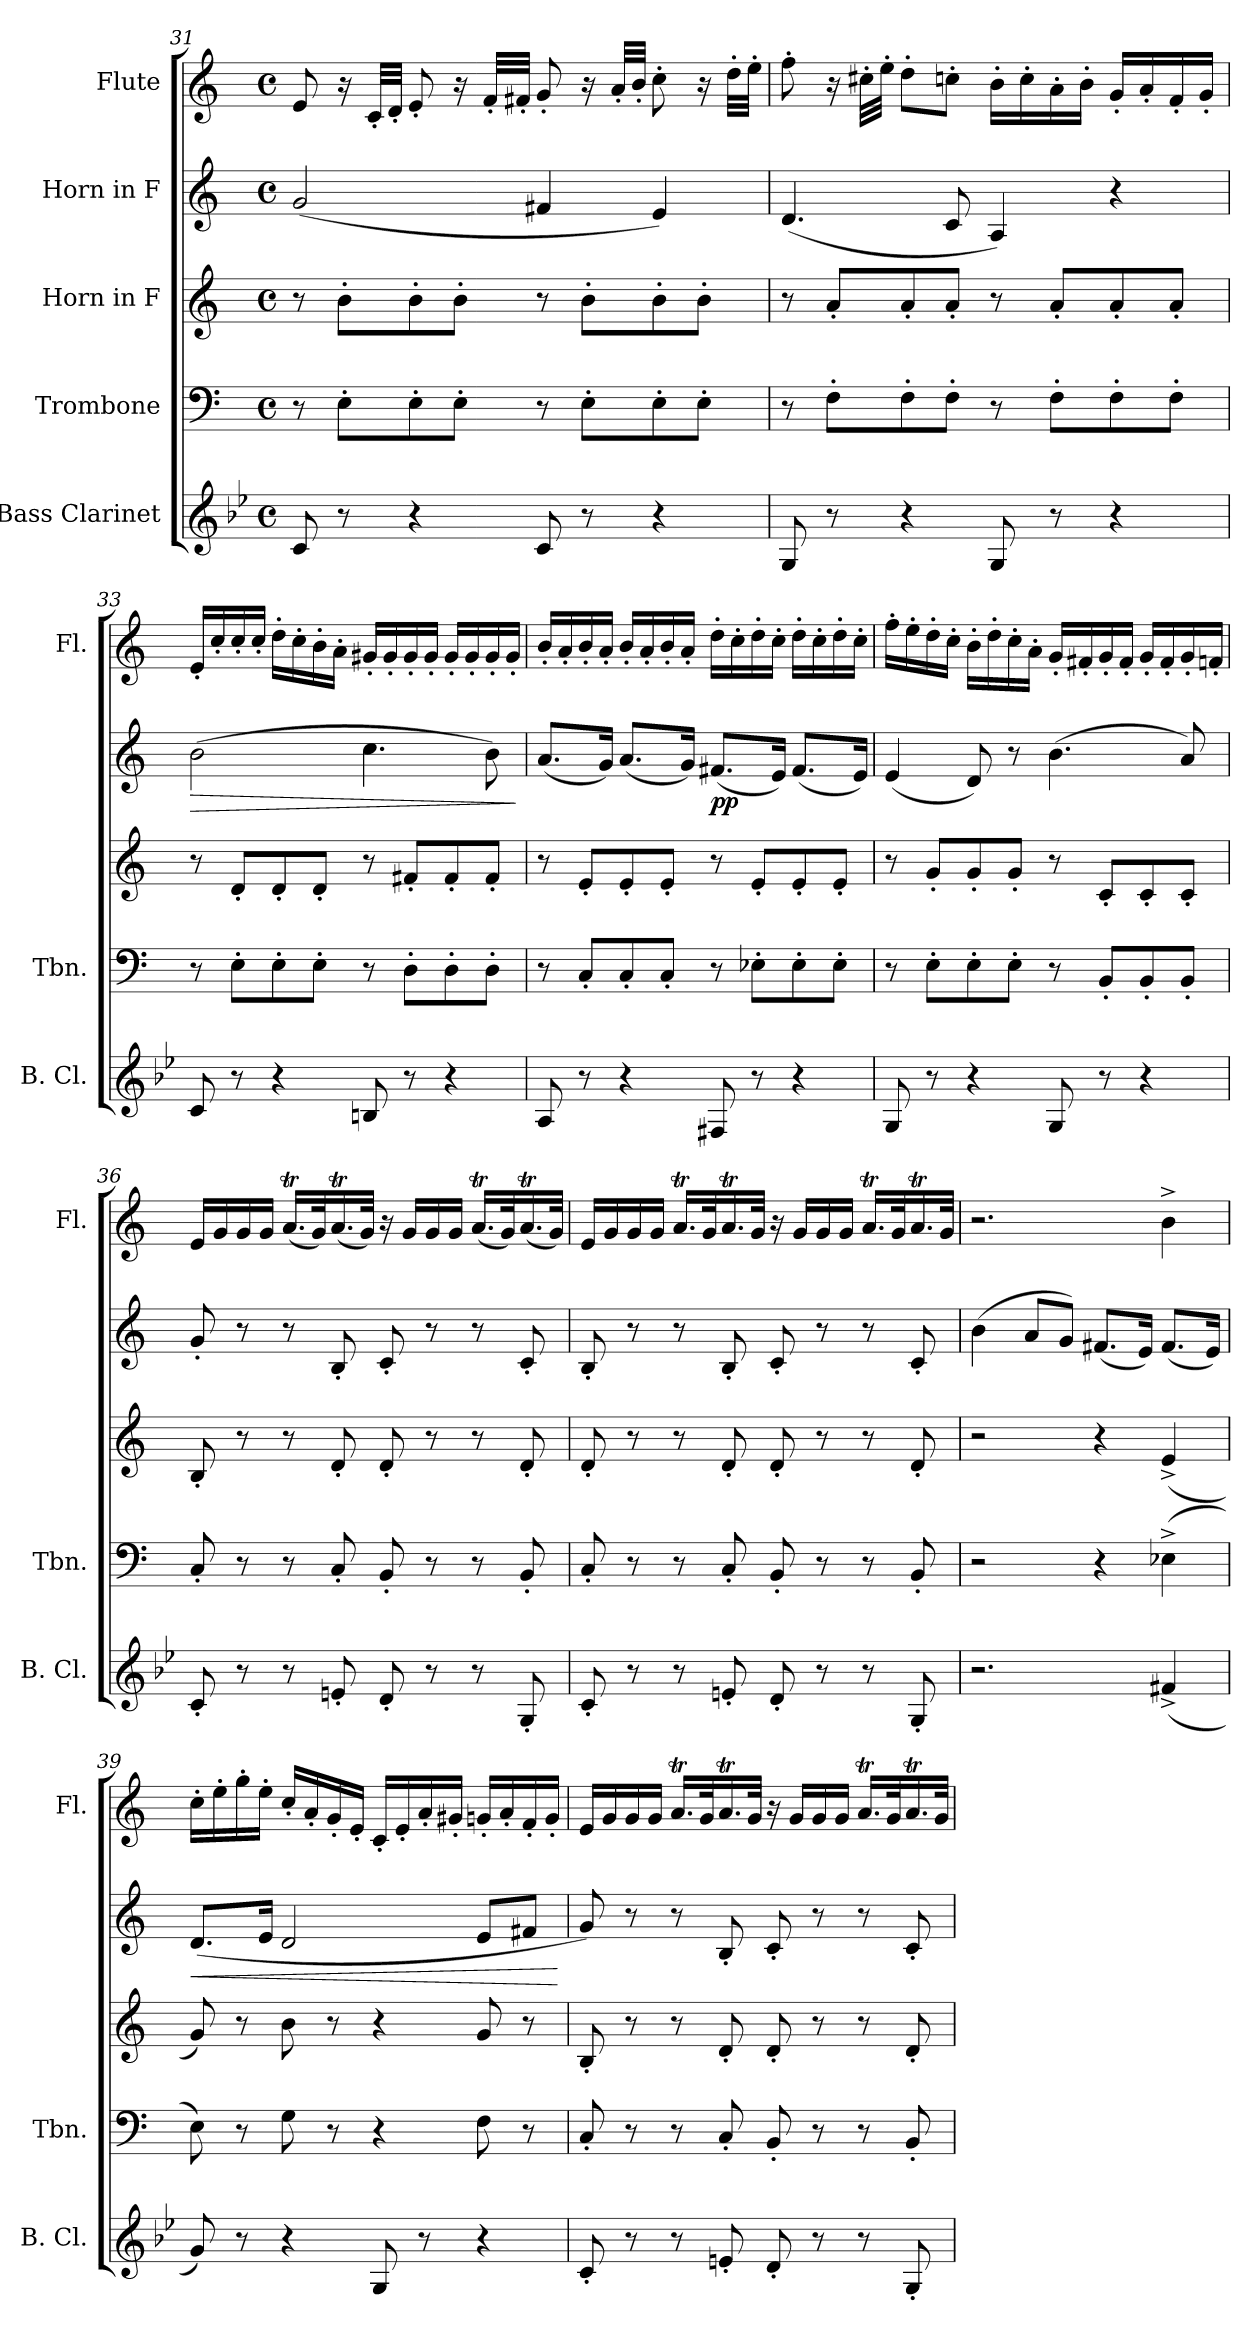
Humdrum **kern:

**kern	**kern	**kern	**kern	**dynam	**kern
*part5	*part4	*part3	*part2	*part2	*part1
*staff5	*staff4	*staff3	*staff2	*staff2	*staff1
*I"Bass Clarinet	*I"Trombone	*I"Horn in F	*I"Horn in F	*	*I"Flute
*I'B. Cl.	*I'Tbn.	*	*	*	*I'Fl.
*clefG2	*clefF4	*clefG2	*clefG2	*	*clefG2
*ITrd8c14	*	*ITrd4c7	*ITrd4c7	*	*
*k[b-e-]	*k[]	*k[b-]	*k[b-]	*	*k[]
*M4/4	*M4/4	*M4/4	*M4/4	*	*M4/4
*met(c)	*met(c)	*met(c)	*met(c)	*	*met(c)
=31	=31	=31	=31	=31	=31
8C/	8r	8r	(2c/	.	8e/
8r	8E'\L	8e'\L	.	.	16r
.	.	.	.	.	32c'/LLL
.	.	.	.	.	32d'/JJJ
4r	8E'\	8e'\	.	.	8e'/
.	8E'\J	8e'\J	.	.	16r
.	.	.	.	.	32f'/LLL
.	.	.	.	.	32f#X'/JJJ
8C/	8r	8r	4Bn/	.	8g'/
8r	8E'\L	8e'\L	.	.	16r
.	.	.	.	.	32a'/LLL
.	.	.	.	.	32b'/JJJ
4r	8E'\	8e'\	4A/)	.	8cc'\
.	8E'\J	8e'\J	.	.	16r
.	.	.	.	.	32dd'\LLL
.	.	.	.	.	32ee'\JJJ
!!LO:LB:g=z
=32	=32	=32	=32	=32	=32
8GG/	8r	8r	(4.G/	.	8ff'\
8r	8F'\L	8d'/L	.	.	16r
.	.	.	.	.	32cc#X'\LLL
.	.	.	.	.	32ee'\JJJ
4r	8F'\	8d'/	.	.	8dd'\L
.	8F'\J	8d'/J	8F/	.	8ccn'\J
8GG/	8r	8r	4D/)	.	16b'\LL
.	.	.	.	.	16cc'\
8r	8F'\L	8d'/L	.	.	16a'\
.	.	.	.	.	16b'\JJ
4r	8F'\	8d'/	4r	.	16g'/LL
.	.	.	.	.	16a'/
.	8F'\J	8d'/J	.	.	16f'/
.	.	.	.	.	16g'/JJ
=33	=33	=33	=33	=33	=33
!	!	!	!	!LO:HP:b	!
8C/	8r	8r	(2e\	>	16e'/LL
.	.	.	.	.	16cc'/
8r	8E'\L	8G'/L	.	.	16cc'/
.	.	.	.	.	16cc'/JJ
4r	8E'\	8G'/	.	.	16dd'\LL
.	.	.	.	.	16cc'\
.	8E'\J	8G'/J	.	.	16b'\
.	.	.	.	.	16a'\JJ
8BBn/	8r	8r	4.f\	.	16g#X'/LL
.	.	.	.	.	16g#'/
8r	8D'\L	8Bn'/L	.	.	16g#'/
.	.	.	.	.	16g#'/JJ
4r	8D'\	8B'/	.	.	16g#'/LL
.	.	.	.	.	16g#'/
.	8D'\J	8B'/J	8e\)	.	16g#'/
.	.	.	.	.	16g#'/JJ
.	.	.	.	]	.
!!LO:PB:g=z
=34	=34	=34	=34	=34	=34
8AA/	8r	8r	(8.d/L	.	16b'/LL
.	.	.	.	.	16a'/
8r	8C'/L	8A'/L	.	.	16b'/
.	.	.	16c/Jk)	.	16a'/JJ
4r	8C'/	8A'/	(8.d/L	.	16b'/LL
.	.	.	.	.	16a'/
.	8C'/J	8A'/J	.	.	16b'/
.	.	.	16c/Jk)	.	16a'/JJ
!	!	!	!	!LO:DY:b	!
8FF#X/	8r	8r	(8.Bn/L	pp	16dd'\LL
.	.	.	.	.	16cc'\
8r	8E-X'\L	8A'/L	.	.	16dd'\
.	.	.	16A/Jk)	.	16cc'\JJ
4r	8E-'\	8A'/	(8.B/L	.	16dd'\LL
.	.	.	.	.	16cc'\
.	8E-'\J	8A'/J	.	.	16dd'\
.	.	.	16A/Jk)	.	16cc'\JJ
=35	=35	=35	=35	=35	=35
8GG/	8r	8r	(4A/	.	16ff'\LL
.	.	.	.	.	16ee'\
8r	8E'\L	8c'/L	.	.	16dd'\
.	.	.	.	.	16cc'\JJ
4r	8E'\	8c'/	8G/)	.	16b'\LL
.	.	.	.	.	16dd'\
.	8E'\J	8c'/J	8r	.	16cc'\
.	.	.	.	.	16a'\JJ
8GG/	8r	8r	(4.e\	.	16g'/LL
.	.	.	.	.	16f#X'/
8r	8BB'/L	8F'/L	.	.	16g'/
.	.	.	.	.	16f#'/JJ
4r	8BB'/	8F'/	.	.	16g'/LL
.	.	.	.	.	16f#'/
.	8BB'/J	8F'/J	8d/)	.	16g'/
.	.	.	.	.	16fn'/JJ
!!LO:LB:g=z
=36	=36	=36	=36	=36	=36
8C'/	8C'/	8E'/	8c'/	.	16e/LL
.	.	.	.	.	16g/
8r	8r	8r	8r	.	16g/
.	.	.	.	.	16g/JJ
8r	8r	8r	8r	.	(16.aT/LL
.	.	.	.	.	32g/K)
8En'/	8C'/	8G'/	8E'/	.	(16.aT/
.	.	.	.	.	32g/JJk)
8D'/	8BB'/	8G'/	8F'/	.	16r
.	.	.	.	.	16g/LL
8r	8r	8r	8r	.	16g/
.	.	.	.	.	16g/JJ
8r	8r	8r	8r	.	(16.aT/LL
.	.	.	.	.	32g/K)
8GG'/	8BB'/	8G'/	8F'/	.	(16.aT/
.	.	.	.	.	32g/JJk)
=37	=37	=37	=37	=37	=37
8C'/	8C'/	8G'/	8E'/	.	16e/LL
.	.	.	.	.	16g/
8r	8r	8r	8r	.	16g/
.	.	.	.	.	16g/JJ
8r	8r	8r	8r	.	16.aT/LL
.	.	.	.	.	32g/K
8En'/	8C'/	8G'/	8E'/	.	16.aT/
.	.	.	.	.	32g/JJk
8D'/	8BB'/	8G'/	8F'/	.	16r
.	.	.	.	.	16g/LL
8r	8r	8r	8r	.	16g/
.	.	.	.	.	16g/JJ
8r	8r	8r	8r	.	16.aT/LL
.	.	.	.	.	32g/K
8GG'/	8BB'/	8G'/	8F'/	.	16.aT/
.	.	.	.	.	32g/JJk
=38	=38	=38	=38	=38	=38
2.r	2r	2r	(4e\	.	2.r
.	.	.	8d/L	.	.
.	.	.	8c/J)	.	.
.	4r	4r	(8.Bn/L	.	.
.	.	.	16A/Jk)	.	.
(4F#X^/	(4E-X^\	(4A^/	(8.B/L	.	4b^\
.	.	.	16A/Jk)	.	.
!!LO:PB:g=z
=39	=39	=39	=39	=39	=39
!	!	!	!	!LO:HP:b	!
8G/)	8E\)	8c/)	(8.G/L	<	16cc'\LL
.	.	.	.	.	16ee'\
8r	8r	8r	.	.	16gg'\
.	.	.	16A/Jk	.	16ee'\JJ
4r	8G\	8e\	2G/	.	16cc'/LL
.	.	.	.	.	16a'/
.	8r	8r	.	.	16g'/
.	.	.	.	.	16e'/JJ
8GG/	4r	4r	.	.	16c'/LL
.	.	.	.	.	16e'/
8r	.	.	.	.	16a'/
.	.	.	.	.	16g#X'/JJ
4r	8F\	8c/	8A/L	.	16gn'/LL
.	.	.	.	.	16a'/
.	8r	8r	8Bn/J	.	16f'/
.	.	.	.	.	16g'/JJ
.	.	.	.	[	.
=40	=40	=40	=40	=40	=40
8C'/	8C'/	8E'/	8c/)	.	16e/LL
.	.	.	.	.	16g/
8r	8r	8r	8r	.	16g/
.	.	.	.	.	16g/JJ
8r	8r	8r	8r	.	16.aT/LL
.	.	.	.	.	32g/K
8En'/	8C'/	8G'/	8E'/	.	16.aT/
.	.	.	.	.	32g/JJk
8D'/	8BB'/	8G'/	8F'/	.	16r
.	.	.	.	.	16g/LL
8r	8r	8r	8r	.	16g/
.	.	.	.	.	16g/JJ
8r	8r	8r	8r	.	16.aT/LL
.	.	.	.	.	32g/K
8GG'/	8BB'/	8G'/	8F'/	.	16.aT/
.	.	.	.	.	32g/JJk
=	=	=	=	=	=
*-	*-	*-	*-	*-	*-
